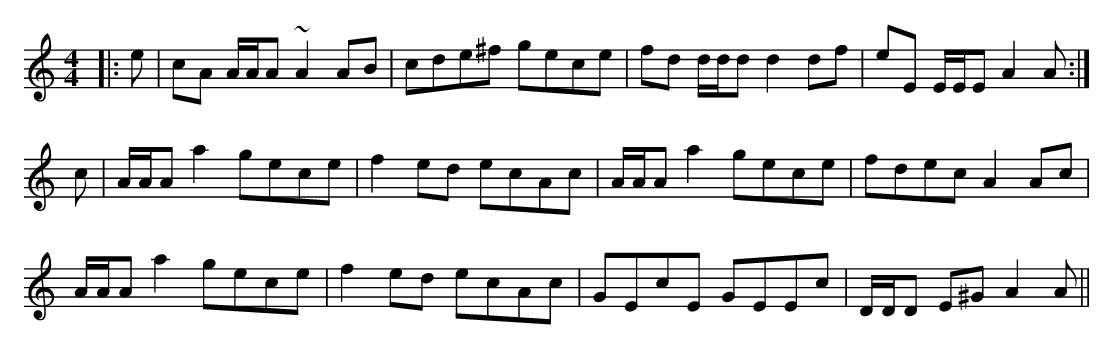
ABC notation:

X:1
M:4/4
K:Amin
|:e|cA A/A/A ~A2 AB|cde^f gece|fd d/d/d d2 df|eE E/E/E A2A:|
c|A/A/A a2 gece|f2ed ecAc|A/A/A a2 gece|fdec A2Ac|
A/A/A a2 gece|f2ed ecAc|GEcE GEEc|D/D/D E^G A2A||
